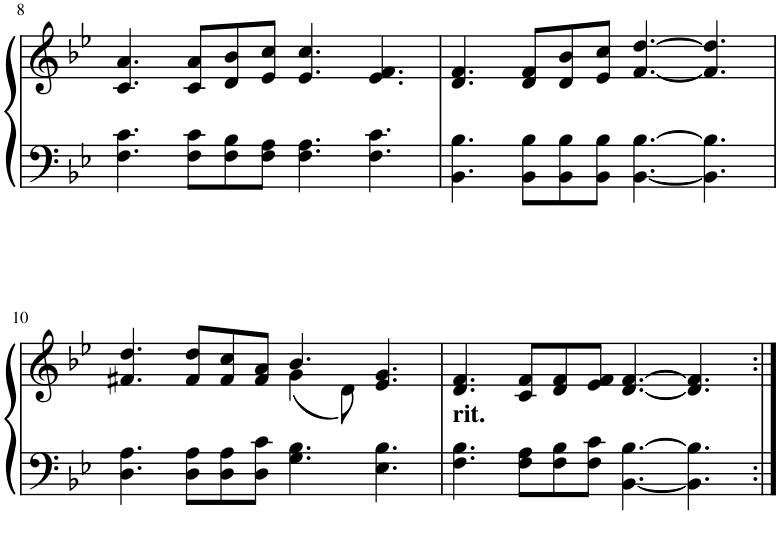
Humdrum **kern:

**kern	**kern
*part1	*part1
*staff2	*staff1
*I"Piano	*
*I'Pno.	*
!!LO:PB:g=z
*clefF4	*clefG2
*k[b-e-]	*k[b-e-]
*M12/8	*M12/8
=8	=8
4.F\ 4.c\	4.c/ 4.a/
8F\ 8c\L	8c/ 8a/L
8F\ 8B-\	8d/ 8b-/
8F\ 8A\J	8e-/ 8cc/J
4.F\ 4.A\	4.e-/ 4.cc/
4.F\ 4.c\	4.e-/ 4.f/
=9	=9
4.BB-\ 4.B-\	4.d/ 4.f/
8BB-\ 8B-\L	8d/ 8f/L
8BB-\ 8B-\	8d/ 8b-/
8BB-\ 8B-\J	8e-/ 8cc/J
[4.BB-\ [4.B-\	[4.f/ [4.dd/
4.BB-\] 4.B-\]	4.f/] 4.dd/]
!!LO:LB:g=z
=10	=10
*	*^
4.D\ 4.A\	4.f#X/ 4.dd/	2.ryy
8D\ 8A\L	8f#/ 8dd/L	.
8D\ 8A\	8f#/ 8cc/	.
8D\ 8c\J	8f#/ 8a/J	.
4.G\ 4.B-\	4.b-/	(4g\
.	.	8d\)
4.E-\ 4.B-\	4.e-/ 4.g/	4.ryy
=11	=11	=11
!	!LO:TX:b:B:t=rit.	!
*	*v	*v
4.F\ 4.B-\	4.d/ 4.f/
8F\ 8A\L	8c/ 8f/L
8F\ 8B-\	8d/ 8f/
8F\ 8c\J	8e-/ 8f/J
[4.BB-\ [4.B-\	[4.d/ [4.f/
4.BB-\] 4.B-\]	4.d/] 4.f/]
=:|!	=:|!
*-	*-
